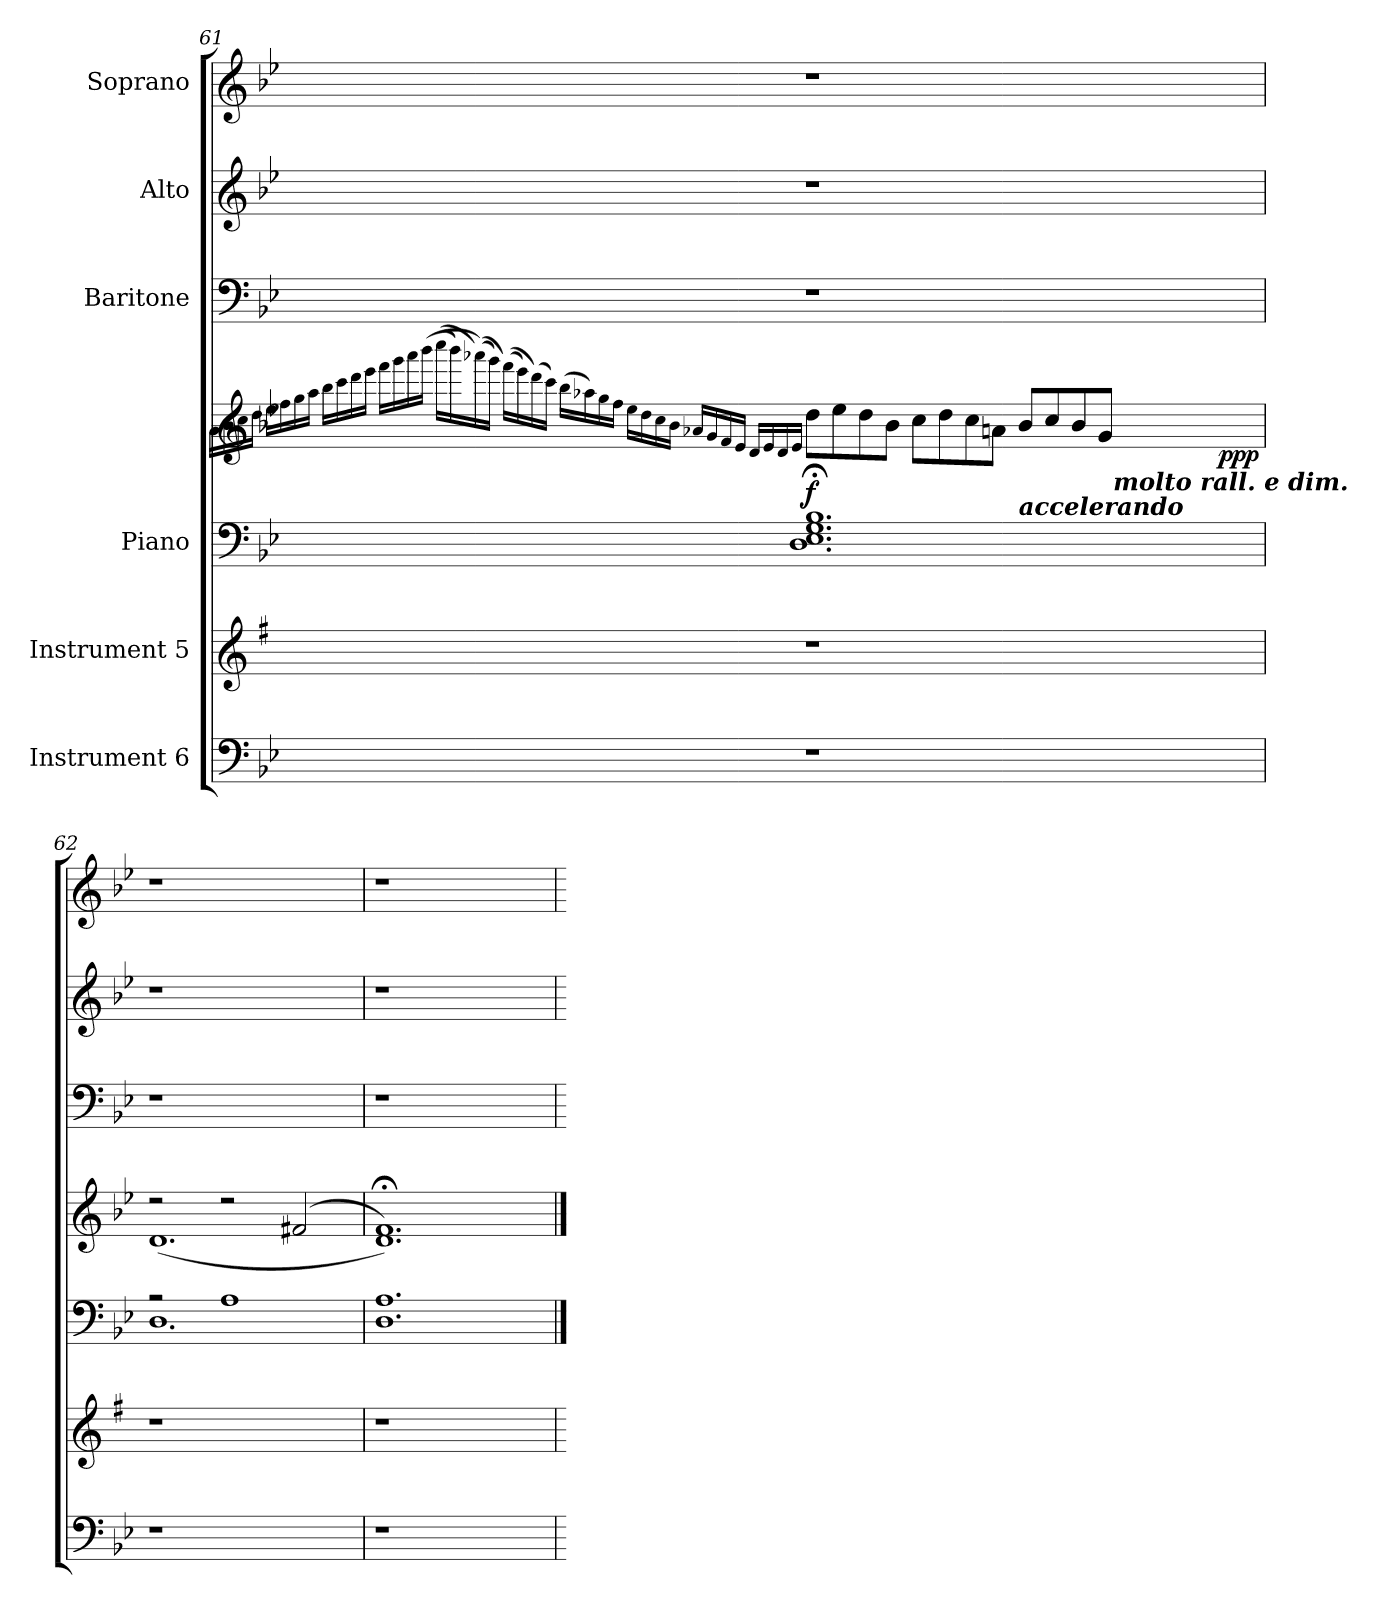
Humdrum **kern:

**kern	**kern	**kern	**kern	**dynam	**kern	**kern	**kern
*part6	*part5	*part4	*part4	*part4	*part3	*part2	*part1
*staff7	*staff6	*staff5	*staff4	*staff4/5	*staff3	*staff2	*staff1
*I"Instrument 6	*I"Instrument 5	*I"Piano	*	*	*I"Baritone	*I"Alto	*I"Soprano
*clefF4	*clefG2	*clefF4	*clefG2	*	*clefF4	*clefG2	*clefG2
*k[b-e-]	*k[f#]	*k[b-e-]	*k[b-e-]	*	*k[b-e-]	*k[b-e-]	*k[b-e-]
*B-:	*G:	*B-:	*B-:	*	*B-:	*B-:	*B-:
=61	=61	=61	=61	=61	=61	=61	=61
.	.	.	16qa\L	.	.	.	.
.	.	.	16qb-\	.	.	.	.
.	.	.	16qcc\	.	.	.	.
.	.	.	16qdd\J	.	.	.	.
.	.	.	16qee-\L	.	.	.	.
.	.	.	16qff\	.	.	.	.
.	.	.	16qgg\	.	.	.	.
.	.	.	16qaa\J	.	.	.	.
.	.	.	16qbb-\L	.	.	.	.
.	.	.	16qccc\	.	.	.	.
.	.	.	16qddd\	.	.	.	.
.	.	.	16qeee-\J	.	.	.	.
.	.	.	16qfff\L	.	.	.	.
.	.	.	16qggg\	.	.	.	.
.	.	.	16qaaa\	.	.	.	.
.	.	.	(<[<16qbbb-\J	.	.	.	.
.	.	.	(<(<16qcccc\L	.	.	.	.
.	.	.	16qbbb-\])	.	.	.	.
.	.	.	(<(<16qaaa-X\))	.	.	.	.
.	.	.	16qggg\J)	.	.	.	.
.	.	.	(<(<16qfff\L)	.	.	.	.
.	.	.	16qeee-\)	.	.	.	.
.	.	.	(<16qddd\)	.	.	.	.
.	.	.	16qccc\J)	.	.	.	.
.	.	.	(<16qbb-\L	.	.	.	.
.	.	.	16qaa-X\)	.	.	.	.
.	.	.	16qgg\	.	.	.	.
.	.	.	16qff\J	.	.	.	.
.	.	.	16qee-\L	.	.	.	.
.	.	.	16qdd\	.	.	.	.
.	.	.	16qcc\	.	.	.	.
.	.	.	16qb-\J	.	.	.	.
.	.	.	16qa-X/L	.	.	.	.
.	.	.	16qg/	.	.	.	.
.	.	.	16qf/	.	.	.	.
.	.	.	16qe-/J	.	.	.	.
.	.	.	16qd/L	.	.	.	.
.	.	.	16qe-/	.	.	.	.
.	.	.	16qd/	.	.	.	.
.	.	.	16qe-/J	.	.	.	.
!	!	!	!	!LO:DY:a=2	!	!	!
*	*	*^	*^	*	*	*	*
*	*	*	*^	*	*	*	*	*	*
1r	1r	1.D; 1.E-; 1.B-; 1.G;	1ryy	1ryy	8dd\L	1ryy	f	1r	1r	1r
.	.	.	.	.	8ee-\	.	.	.	.	.
.	.	.	.	.	8dd\	.	.	.	.	.
.	.	.	.	.	8b-\J	.	.	.	.	.
.	.	.	.	.	8cc\L	.	.	.	.	.
.	.	.	.	.	8dd\	.	.	.	.	.
.	.	.	.	.	8cc\	.	.	.	.	.
.	.	.	.	.	8a\J	.	.	.	.	.
!	!	!	!LO:TX:a:Bi:t=accelerando	!	!	!	!	!	!	!
2ryy	2ryy	.	2ryy	4ryy	8b-/L	4ryy	.	2ryy	2ryy	2ryy
.	.	.	.	.	8cc/	.	.	.	.	.
.	.	.	.	8ryy	8b-/	8...ryy	.	.	.	.
.	.	.	.	32.ryy	8g/J	.	.	.	.	.
!	!	!	!	!LO:TX:a:Bi:t=molto rall. e dim.	!	!	!	!	!	!
.	.	.	.	16ryy	.	.	.	.	.	.
!	!	!	!	!	!	!	!LO:DY:b	!	!	!
.	.	.	.	64ryy	.	64ryy	ppp	.	.	.
*	*	*	*v	*v	*	*	*	*	*	*
=62	=62	=62	=62	=62	=62	=62	=62	=62	=62
1r	1r	2r	1.D	2r	(>1.d	.	1r	1r	1r
.	.	1A	.	2r	.	.	.	.	.
2ryy	2ryy	.	.	(<2f#X/	.	.	2ryy	2ryy	2ryy
*	*	*v	*v	*	*	*	*	*	*
*	*	*	*v	*v	*	*	*	*
=63	=63	=63	=63	=63	=63	=63	=63
1r	1r	1.A 1.D	1.d;< 1.f;<))	.	1r	1r	1r
2ryy	2ryy	.	.	.	2ryy	2ryy	2ryy
=	=	==	==	=	=	=	=
*-	*-	*-	*-	*-	*-	*-	*-
